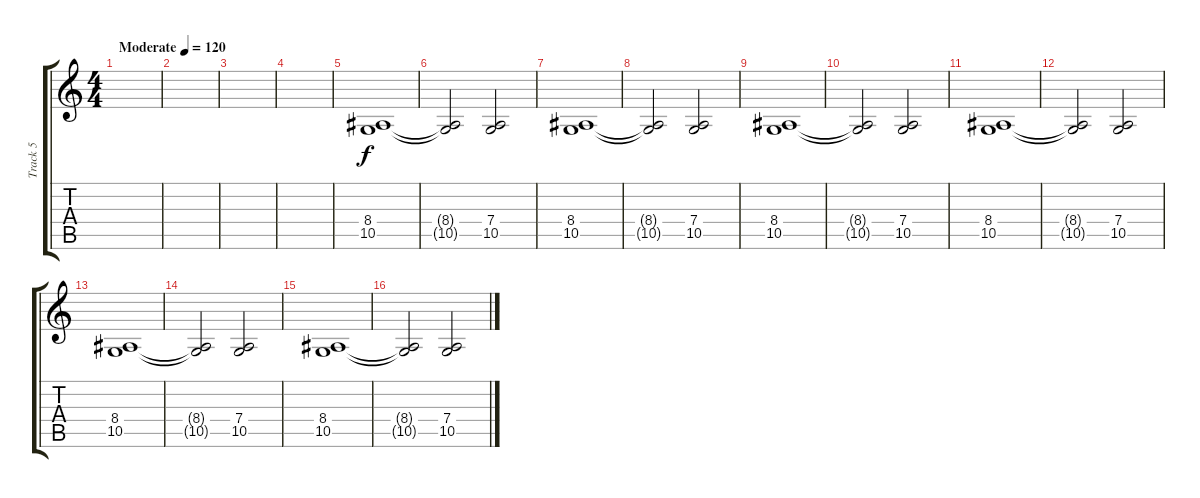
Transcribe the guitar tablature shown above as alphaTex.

\track ("Track 5" "Track 5") {instrument pad3polysynth}
\staff {score tabs}
\tuning (E4 B3 G3 D3 A2 E2) {hide}
\ts (4 4)
\tempo (120 "Moderate")
\clef g2
\ks c
|
|
|
|
(8.4 10.5).1 |
(8.4{t} 10.5{t}).2 (7.4 10.5).2 |
(8.4 10.5).1 |
(8.4{t} 10.5{t}).2 (7.4 10.5).2 |
(8.4 10.5).1 |
(8.4{t} 10.5{t}).2 (7.4 10.5).2 |
(8.4 10.5).1 |
(8.4{t} 10.5{t}).2 (7.4 10.5).2 |
(8.4 10.5).1 |
(8.4{t} 10.5{t}).2 (7.4 10.5).2 |
(8.4 10.5).1 |
(8.4{t} 10.5{t}).2 (7.4 10.5).2
